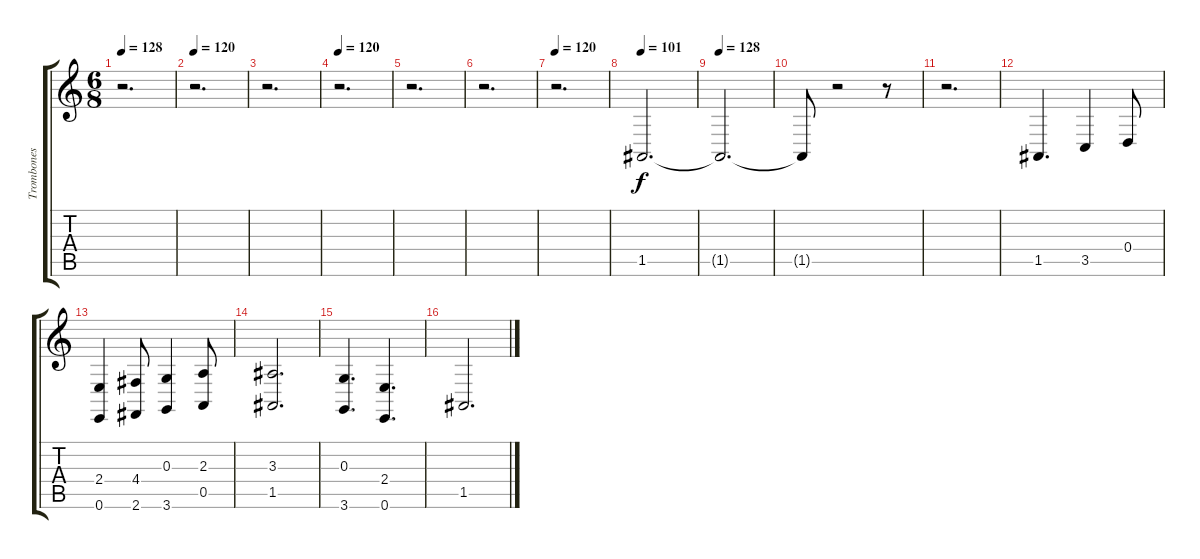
\track ("Trombones" "Trombones") {instrument pizzicatostrings}
\staff {score tabs}
\tuning (E4 B3 G3 D3 A2 E2) {hide}
\ts (6 8)
\tempo 128
\clef g2
\ks c
r.2{d dy f} |
\tempo 120
r.2{d} |
r.2{d} |
\tempo 120
r.2{d} |
r.2{d} |
r.2{d} |
\tempo 120
r.2{d} |
\tempo 101
1.5.2{d} |
\tempo 128
1.5{t}.2{d} |
1.5{t}.8 r.2 r.8 |
r.2{d} |
1.5.4{d} 3.5.4 0.4.8 |
(2.4 0.6).4 (4.4 2.6).8 (0.3 3.6).4 (2.3 0.5).8 |
(3.3 1.5).2{d} |
(0.3 3.6).4{d} (2.4 0.6).4{d} |
1.5.2{d}
